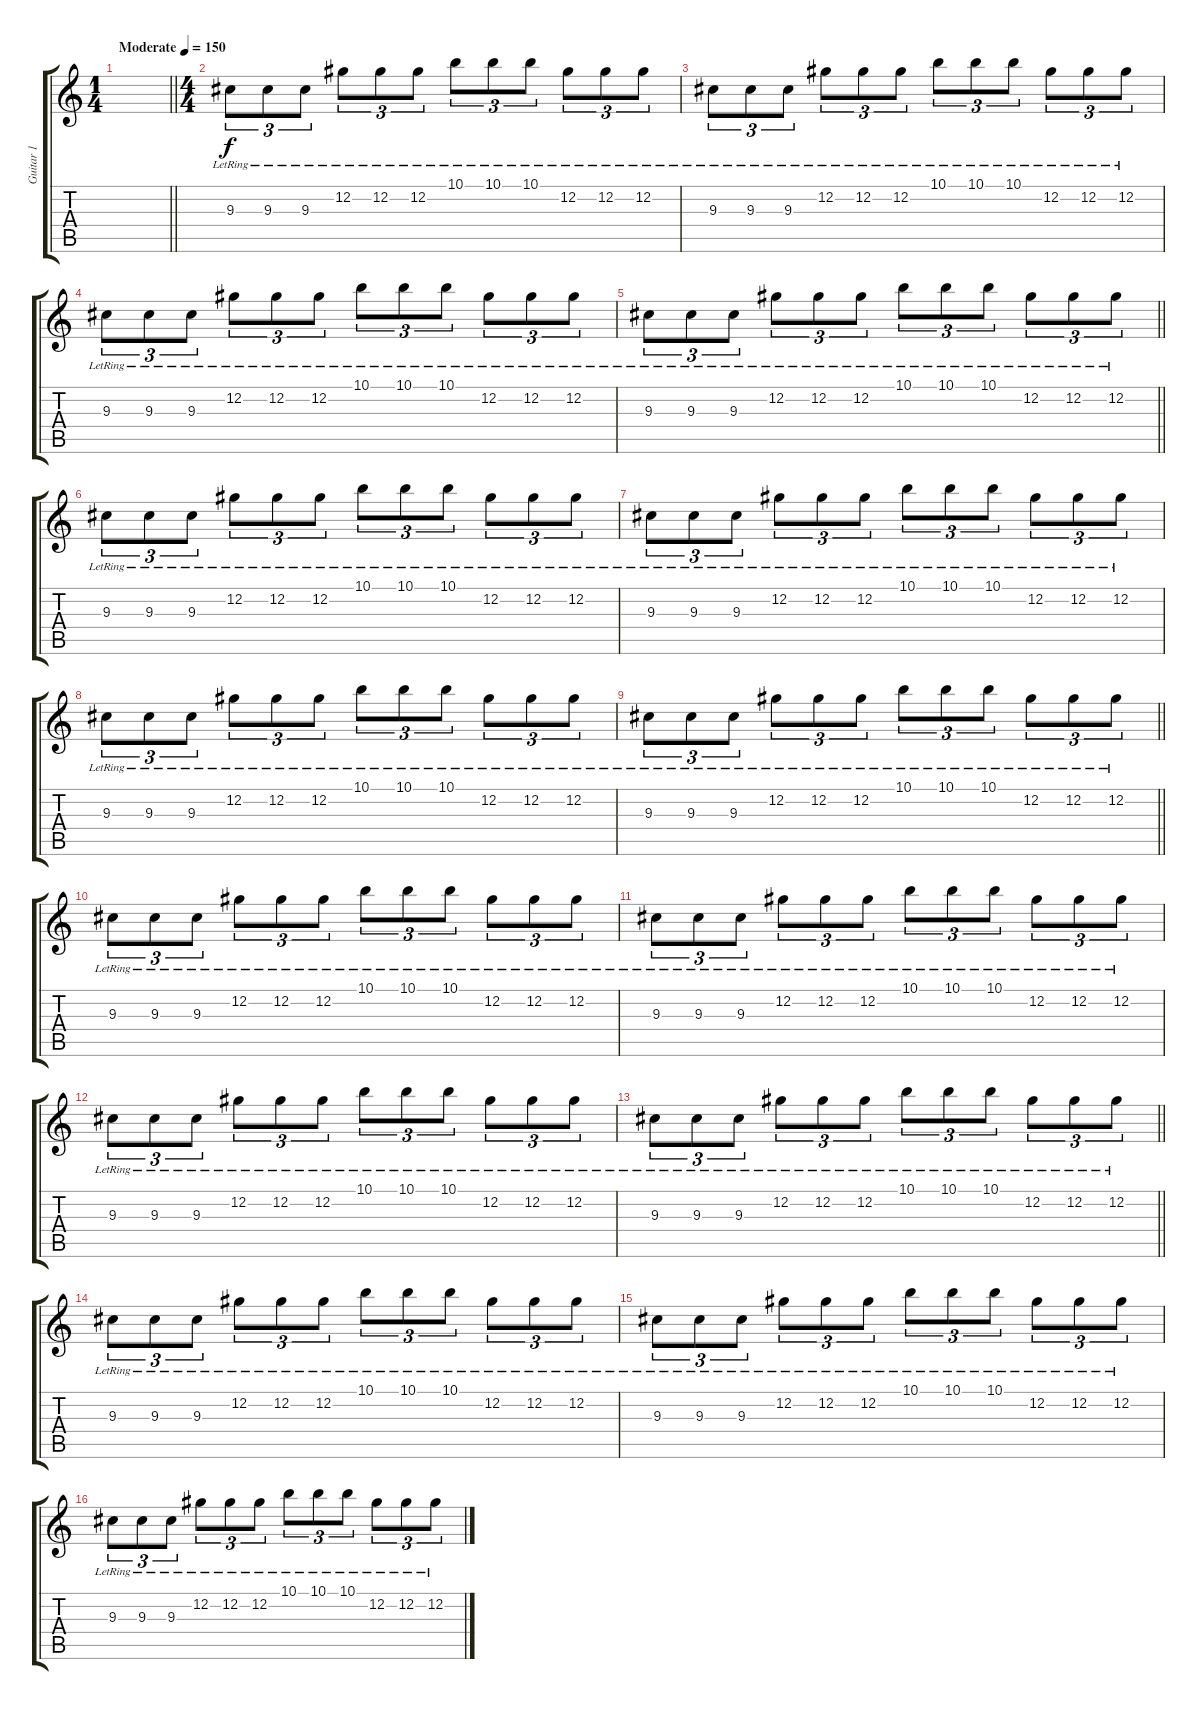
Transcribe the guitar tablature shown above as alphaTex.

\track ("Guitar 1" "Guitar 1") {instrument electricguitarclean}
\staff {score tabs}
\tuning (Db4 Ab3 E3 B2 Gb2 Db2) {hide}
\ts (1 4)
\tempo (150 "Moderate")
\clef g2
\barLineRight lightlight
\ks c
|
\ts (4 4)
9.3{lr}.8{tu (3 2)} 9.3{lr}.8{tu (3 2)} 9.3{lr}.8{tu (3 2)} 12.2{lr}.8{tu (3 2)} 12.2{lr}.8{tu (3 2)} 12.2{lr}.8{tu (3 2)} 10.1{lr}.8{tu (3 2)} 10.1{lr}.8{tu (3 2)} 10.1{lr}.8{tu (3 2)} 12.2{lr}.8{tu (3 2)} 12.2{lr}.8{tu (3 2)} 12.2{lr}.8{tu (3 2)} |
9.3{lr}.8{tu (3 2)} 9.3{lr}.8{tu (3 2)} 9.3{lr}.8{tu (3 2)} 12.2{lr}.8{tu (3 2)} 12.2{lr}.8{tu (3 2)} 12.2{lr}.8{tu (3 2)} 10.1{lr}.8{tu (3 2)} 10.1{lr}.8{tu (3 2)} 10.1{lr}.8{tu (3 2)} 12.2{lr}.8{tu (3 2)} 12.2{lr}.8{tu (3 2)} 12.2{lr}.8{tu (3 2)} |
9.3{lr}.8{tu (3 2)} 9.3{lr}.8{tu (3 2)} 9.3{lr}.8{tu (3 2)} 12.2{lr}.8{tu (3 2)} 12.2{lr}.8{tu (3 2)} 12.2{lr}.8{tu (3 2)} 10.1{lr}.8{tu (3 2)} 10.1{lr}.8{tu (3 2)} 10.1{lr}.8{tu (3 2)} 12.2{lr}.8{tu (3 2)} 12.2{lr}.8{tu (3 2)} 12.2{lr}.8{tu (3 2)} |
\barLineRight lightlight
9.3{lr}.8{tu (3 2)} 9.3{lr}.8{tu (3 2)} 9.3{lr}.8{tu (3 2)} 12.2{lr}.8{tu (3 2)} 12.2{lr}.8{tu (3 2)} 12.2{lr}.8{tu (3 2)} 10.1{lr}.8{tu (3 2)} 10.1{lr}.8{tu (3 2)} 10.1{lr}.8{tu (3 2)} 12.2{lr}.8{tu (3 2)} 12.2{lr}.8{tu (3 2)} 12.2{lr}.8{tu (3 2)} |
9.3{lr}.8{tu (3 2)} 9.3{lr}.8{tu (3 2)} 9.3{lr}.8{tu (3 2)} 12.2{lr}.8{tu (3 2)} 12.2{lr}.8{tu (3 2)} 12.2{lr}.8{tu (3 2)} 10.1{lr}.8{tu (3 2)} 10.1{lr}.8{tu (3 2)} 10.1{lr}.8{tu (3 2)} 12.2{lr}.8{tu (3 2)} 12.2{lr}.8{tu (3 2)} 12.2{lr}.8{tu (3 2)} |
9.3{lr}.8{tu (3 2)} 9.3{lr}.8{tu (3 2)} 9.3{lr}.8{tu (3 2)} 12.2{lr}.8{tu (3 2)} 12.2{lr}.8{tu (3 2)} 12.2{lr}.8{tu (3 2)} 10.1{lr}.8{tu (3 2)} 10.1{lr}.8{tu (3 2)} 10.1{lr}.8{tu (3 2)} 12.2{lr}.8{tu (3 2)} 12.2{lr}.8{tu (3 2)} 12.2{lr}.8{tu (3 2)} |
9.3{lr}.8{tu (3 2)} 9.3{lr}.8{tu (3 2)} 9.3{lr}.8{tu (3 2)} 12.2{lr}.8{tu (3 2)} 12.2{lr}.8{tu (3 2)} 12.2{lr}.8{tu (3 2)} 10.1{lr}.8{tu (3 2)} 10.1{lr}.8{tu (3 2)} 10.1{lr}.8{tu (3 2)} 12.2{lr}.8{tu (3 2)} 12.2{lr}.8{tu (3 2)} 12.2{lr}.8{tu (3 2)} |
\barLineRight lightlight
9.3{lr}.8{tu (3 2)} 9.3{lr}.8{tu (3 2)} 9.3{lr}.8{tu (3 2)} 12.2{lr}.8{tu (3 2)} 12.2{lr}.8{tu (3 2)} 12.2{lr}.8{tu (3 2)} 10.1{lr}.8{tu (3 2)} 10.1{lr}.8{tu (3 2)} 10.1{lr}.8{tu (3 2)} 12.2{lr}.8{tu (3 2)} 12.2{lr}.8{tu (3 2)} 12.2{lr}.8{tu (3 2)} |
9.3{lr}.8{tu (3 2)} 9.3{lr}.8{tu (3 2)} 9.3{lr}.8{tu (3 2)} 12.2{lr}.8{tu (3 2)} 12.2{lr}.8{tu (3 2)} 12.2{lr}.8{tu (3 2)} 10.1{lr}.8{tu (3 2)} 10.1{lr}.8{tu (3 2)} 10.1{lr}.8{tu (3 2)} 12.2{lr}.8{tu (3 2)} 12.2{lr}.8{tu (3 2)} 12.2{lr}.8{tu (3 2)} |
9.3{lr}.8{tu (3 2)} 9.3{lr}.8{tu (3 2)} 9.3{lr}.8{tu (3 2)} 12.2{lr}.8{tu (3 2)} 12.2{lr}.8{tu (3 2)} 12.2{lr}.8{tu (3 2)} 10.1{lr}.8{tu (3 2)} 10.1{lr}.8{tu (3 2)} 10.1{lr}.8{tu (3 2)} 12.2{lr}.8{tu (3 2)} 12.2{lr}.8{tu (3 2)} 12.2{lr}.8{tu (3 2)} |
9.3{lr}.8{tu (3 2)} 9.3{lr}.8{tu (3 2)} 9.3{lr}.8{tu (3 2)} 12.2{lr}.8{tu (3 2)} 12.2{lr}.8{tu (3 2)} 12.2{lr}.8{tu (3 2)} 10.1{lr}.8{tu (3 2)} 10.1{lr}.8{tu (3 2)} 10.1{lr}.8{tu (3 2)} 12.2{lr}.8{tu (3 2)} 12.2{lr}.8{tu (3 2)} 12.2{lr}.8{tu (3 2)} |
\barLineRight lightlight
9.3{lr}.8{tu (3 2)} 9.3{lr}.8{tu (3 2)} 9.3{lr}.8{tu (3 2)} 12.2{lr}.8{tu (3 2)} 12.2{lr}.8{tu (3 2)} 12.2{lr}.8{tu (3 2)} 10.1{lr}.8{tu (3 2)} 10.1{lr}.8{tu (3 2)} 10.1{lr}.8{tu (3 2)} 12.2{lr}.8{tu (3 2)} 12.2{lr}.8{tu (3 2)} 12.2{lr}.8{tu (3 2)} |
9.3{lr}.8{tu (3 2)} 9.3{lr}.8{tu (3 2)} 9.3{lr}.8{tu (3 2)} 12.2{lr}.8{tu (3 2)} 12.2{lr}.8{tu (3 2)} 12.2{lr}.8{tu (3 2)} 10.1{lr}.8{tu (3 2)} 10.1{lr}.8{tu (3 2)} 10.1{lr}.8{tu (3 2)} 12.2{lr}.8{tu (3 2)} 12.2{lr}.8{tu (3 2)} 12.2{lr}.8{tu (3 2)} |
9.3{lr}.8{tu (3 2)} 9.3{lr}.8{tu (3 2)} 9.3{lr}.8{tu (3 2)} 12.2{lr}.8{tu (3 2)} 12.2{lr}.8{tu (3 2)} 12.2{lr}.8{tu (3 2)} 10.1{lr}.8{tu (3 2)} 10.1{lr}.8{tu (3 2)} 10.1{lr}.8{tu (3 2)} 12.2{lr}.8{tu (3 2)} 12.2{lr}.8{tu (3 2)} 12.2{lr}.8{tu (3 2)} |
9.3{lr}.8{tu (3 2)} 9.3{lr}.8{tu (3 2)} 9.3{lr}.8{tu (3 2)} 12.2{lr}.8{tu (3 2)} 12.2{lr}.8{tu (3 2)} 12.2{lr}.8{tu (3 2)} 10.1{lr}.8{tu (3 2)} 10.1{lr}.8{tu (3 2)} 10.1{lr}.8{tu (3 2)} 12.2{lr}.8{tu (3 2)} 12.2{lr}.8{tu (3 2)} 12.2{lr}.8{tu (3 2)}
